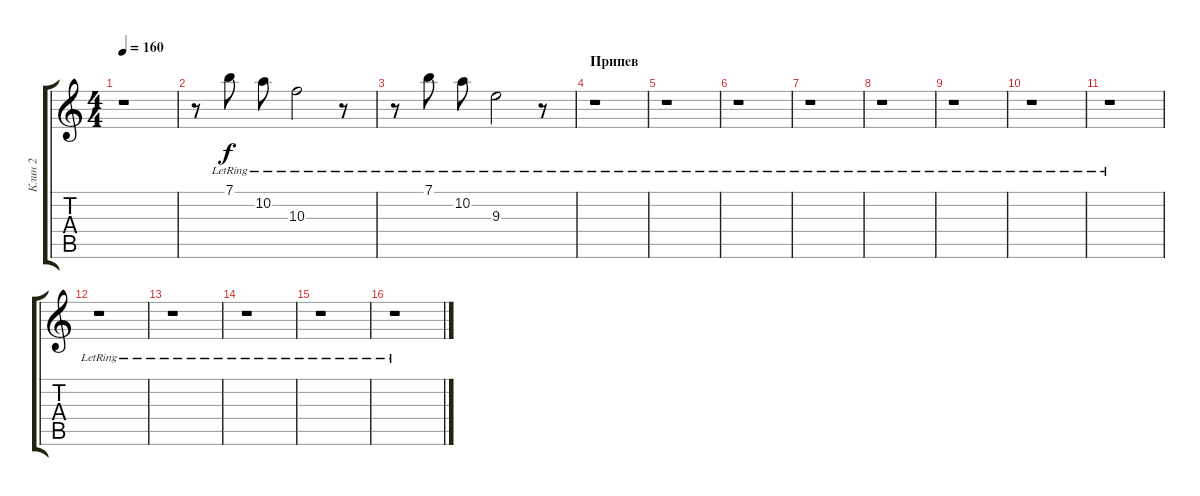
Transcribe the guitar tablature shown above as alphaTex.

\track ("Клин 2" "Клин 2") {instrument electricguitarclean}
\staff {score tabs}
\tuning (E4 B3 G3 D3 A2 E2) {hide}
\ts (4 4)
\tempo 160
\clef g2
\ks c
r.1{dy f} |
r.8 7.1{lr}.8 10.2{lr}.8 10.3{lr}.2 r.8 |
r.8 7.1{lr}.8 10.2{lr}.8 9.3{lr}.2 r.8 |
\section ("" "Припев")
r.1 |
r.1 |
r.1 |
r.1 |
r.1 |
r.1 |
r.1 |
r.1 |
r.1 |
r.1 |
r.1 |
r.1 |
r.1
